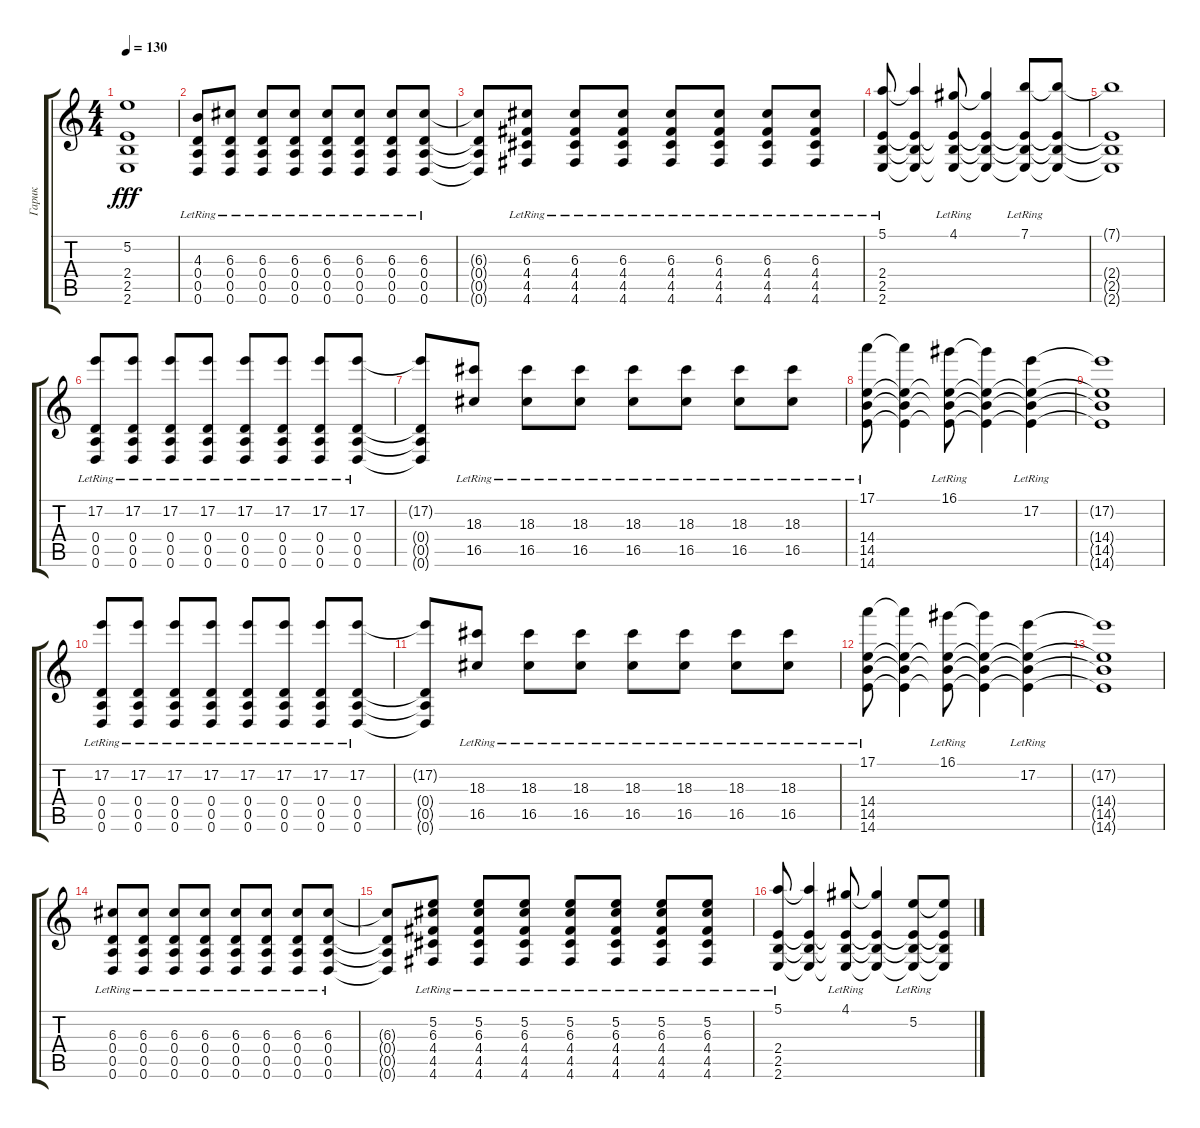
\track ("Гарик" "Гарик") {instrument distortionguitar}
\staff {score tabs}
\tuning (E4 B3 G3 D3 A2 D2) {hide}
\ts (4 4)
\tempo 130
\clef g2
\ks c
(5.2{t} 2.4{t} 2.5{t} 2.6{t}).1{dy fff} |
(4.3{lr} 0.4{lr} 0.5{lr} 0.6{lr}).8 (6.3{lr} 0.4{lr} 0.5{lr} 0.6{lr}).8 (6.3{lr} 0.4{lr} 0.5{lr} 0.6{lr}).8 (6.3{lr} 0.4{lr} 0.5{lr} 0.6{lr}).8 (6.3{lr} 0.4{lr} 0.5{lr} 0.6{lr}).8 (6.3{lr} 0.4{lr} 0.5{lr} 0.6{lr}).8 (6.3{lr} 0.4{lr} 0.5{lr} 0.6{lr}).8 (6.3{lr} 0.4{lr} 0.5{lr} 0.6{lr}).8 |
(6.3{t} 0.4{t} 0.5{t} 0.6{t}).8 (6.3{lr} 4.4{lr} 4.5{lr} 4.6{lr}).8 (6.3{lr} 4.4{lr} 4.5{lr} 4.6{lr}).8 (6.3{lr} 4.4{lr} 4.5{lr} 4.6{lr}).8 (6.3{lr} 4.4{lr} 4.5{lr} 4.6{lr}).8 (6.3{lr} 4.4{lr} 4.5{lr} 4.6{lr}).8 (6.3{lr} 4.4{lr} 4.5{lr} 4.6{lr}).8 (6.3{lr} 4.4{lr} 4.5{lr} 4.6{lr}).8 |
(5.1{lr} 2.4{lr} 2.5{lr} 2.6{lr}).8 (5.1{t} 2.4{t} 2.5{t} 2.6{t}).4 (4.1{lr} 2.4{t} 2.5{t} 2.6{t}).8 (4.1{t} 2.4{t} 2.5{t} 2.6{t}).4 (7.1{lr} 2.4{t} 2.5{t} 2.6{t}).8 (7.1{t} 2.4{t} 2.5{t} 2.6{t}).8 |
(7.1{t} 2.4{t} 2.5{t} 2.6{t}).1 |
(17.2{lr} 0.4{lr} 0.5{lr} 0.6{lr}).8 (17.2{lr} 0.4{lr} 0.5{lr} 0.6{lr}).8 (17.2{lr} 0.4{lr} 0.5{lr} 0.6{lr}).8 (17.2{lr} 0.4{lr} 0.5{lr} 0.6{lr}).8 (17.2{lr} 0.4{lr} 0.5{lr} 0.6{lr}).8 (17.2{lr} 0.4{lr} 0.5{lr} 0.6{lr}).8 (17.2{lr} 0.4{lr} 0.5{lr} 0.6{lr}).8 (17.2{lr} 0.4{lr} 0.5{lr} 0.6{lr}).8 |
(17.2{t} 0.4{t} 0.5{t} 0.6{t}).8 (18.3{lr} 16.5{lr}).8 (18.3{lr} 16.5{lr}).8 (18.3{lr} 16.5{lr}).8 (18.3{lr} 16.5{lr}).8 (18.3{lr} 16.5{lr}).8 (18.3{lr} 16.5{lr}).8 (18.3{lr} 16.5{lr}).8 |
(17.1{lr} 14.4{lr} 14.5{lr} 14.6{lr}).8 (17.1{t} 14.4{t} 14.5{t} 14.6{t}).4 (16.1{lr} 14.4{t} 14.5{t} 14.6{t}).8 (16.1{t} 14.4{t} 14.5{t} 14.6{t}).4 (17.2{lr} 14.4{t} 14.5{t} 14.6{t}).4 |
(17.2{t} 14.4{t} 14.5{t} 14.6{t}).1 |
(17.2{lr} 0.4{lr} 0.5{lr} 0.6{lr}).8 (17.2{lr} 0.4{lr} 0.5{lr} 0.6{lr}).8 (17.2{lr} 0.4{lr} 0.5{lr} 0.6{lr}).8 (17.2{lr} 0.4{lr} 0.5{lr} 0.6{lr}).8 (17.2{lr} 0.4{lr} 0.5{lr} 0.6{lr}).8 (17.2{lr} 0.4{lr} 0.5{lr} 0.6{lr}).8 (17.2{lr} 0.4{lr} 0.5{lr} 0.6{lr}).8 (17.2{lr} 0.4{lr} 0.5{lr} 0.6{lr}).8 |
(17.2{t} 0.4{t} 0.5{t} 0.6{t}).8 (18.3{lr} 16.5{lr}).8 (18.3{lr} 16.5{lr}).8 (18.3{lr} 16.5{lr}).8 (18.3{lr} 16.5{lr}).8 (18.3{lr} 16.5{lr}).8 (18.3{lr} 16.5{lr}).8 (18.3{lr} 16.5{lr}).8 |
(17.1{lr} 14.4{lr} 14.5{lr} 14.6{lr}).8 (17.1{t} 14.4{t} 14.5{t} 14.6{t}).4 (16.1{lr} 14.4{t} 14.5{t} 14.6{t}).8 (16.1{t} 14.4{t} 14.5{t} 14.6{t}).4 (17.2{lr} 14.4{t} 14.5{t} 14.6{t}).4 |
(17.2{t} 14.4{t} 14.5{t} 14.6{t}).1 |
(6.3{lr} 0.4{lr} 0.5{lr} 0.6{lr}).8 (6.3{lr} 0.4{lr} 0.5{lr} 0.6{lr}).8 (6.3{lr} 0.4{lr} 0.5{lr} 0.6{lr}).8 (6.3{lr} 0.4{lr} 0.5{lr} 0.6{lr}).8 (6.3{lr} 0.4{lr} 0.5{lr} 0.6{lr}).8 (6.3{lr} 0.4{lr} 0.5{lr} 0.6{lr}).8 (6.3{lr} 0.4{lr} 0.5{lr} 0.6{lr}).8 (6.3{lr} 0.4{lr} 0.5{lr} 0.6{lr}).8 |
(6.3{t} 0.4{t} 0.5{t} 0.6{t}).8 (5.2{lr} 6.3{lr} 4.4{lr} 4.5{lr} 4.6{lr}).8 (5.2{lr} 6.3{lr} 4.4{lr} 4.5{lr} 4.6{lr}).8 (5.2{lr} 6.3{lr} 4.4{lr} 4.5{lr} 4.6{lr}).8 (5.2{lr} 6.3{lr} 4.4{lr} 4.5{lr} 4.6{lr}).8 (5.2{lr} 6.3{lr} 4.4{lr} 4.5{lr} 4.6{lr}).8 (5.2{lr} 6.3{lr} 4.4{lr} 4.5{lr} 4.6{lr}).8 (5.2{lr} 6.3{lr} 4.4{lr} 4.5{lr} 4.6{lr}).8 |
(5.1{lr} 2.4{lr} 2.5{lr} 2.6{lr}).8 (5.1{t} 2.4{t} 2.5{t} 2.6{t}).4 (4.1{lr} 2.4{t} 2.5{t} 2.6{t}).8 (4.1{t} 2.4{t} 2.5{t} 2.6{t}).4 (5.2{lr} 2.4{t} 2.5{t} 2.6{t}).8 (5.2{t} 2.4{t} 2.5{t} 2.6{t}).8
